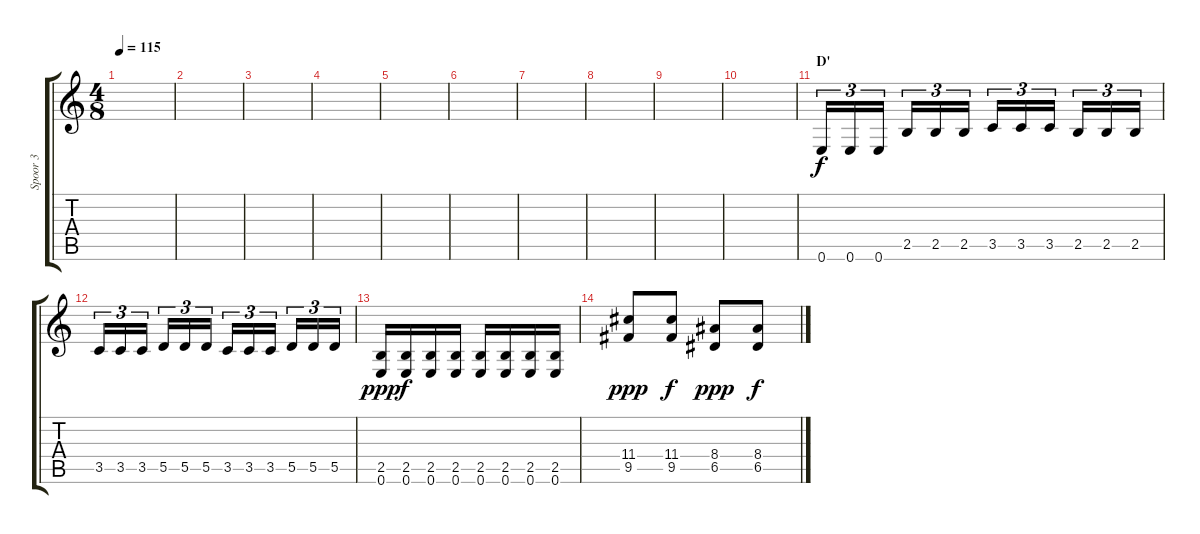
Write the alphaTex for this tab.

\track ("Spoor 3" "Spoor 3") {instrument overdrivenguitar}
\staff {score tabs}
\tuning (E4 B3 G3 D3 A2 E2) {hide}
\ts (4 8)
\tempo 115
\clef g2
\ks c
|
|
|
|
|
|
|
|
|
|
\section ("" "D'")
0.6.16{tu (3 2) dy f} 0.6.16{tu (3 2)} 0.6.16{tu (3 2)} 2.5.16{tu (3 2)} 2.5.16{tu (3 2)} 2.5.16{tu (3 2)} 3.5.16{tu (3 2)} 3.5.16{tu (3 2)} 3.5.16{tu (3 2)} 2.5.16{tu (3 2)} 2.5.16{tu (3 2)} 2.5.16{tu (3 2)} |
3.5.16{tu (3 2)} 3.5.16{tu (3 2)} 3.5.16{tu (3 2)} 5.5.16{tu (3 2)} 5.5.16{tu (3 2)} 5.5.16{tu (3 2)} 3.5.16{tu (3 2)} 3.5.16{tu (3 2)} 3.5.16{tu (3 2)} 5.5.16{tu (3 2)} 5.5.16{tu (3 2)} 5.5.16{tu (3 2)} |
(2.5 0.6).16{dy ppp volume 10} (2.5 0.6).16{dy f} (2.5 0.6).16 (2.5 0.6).16 (2.5 0.6).16 (2.5 0.6).16 (2.5 0.6).16 (2.5 0.6).16 |
(11.4 9.5).8{dy ppp} (11.4 9.5).8{dy f} (8.4 6.5).8{dy ppp} (8.4 6.5).8{dy f}
